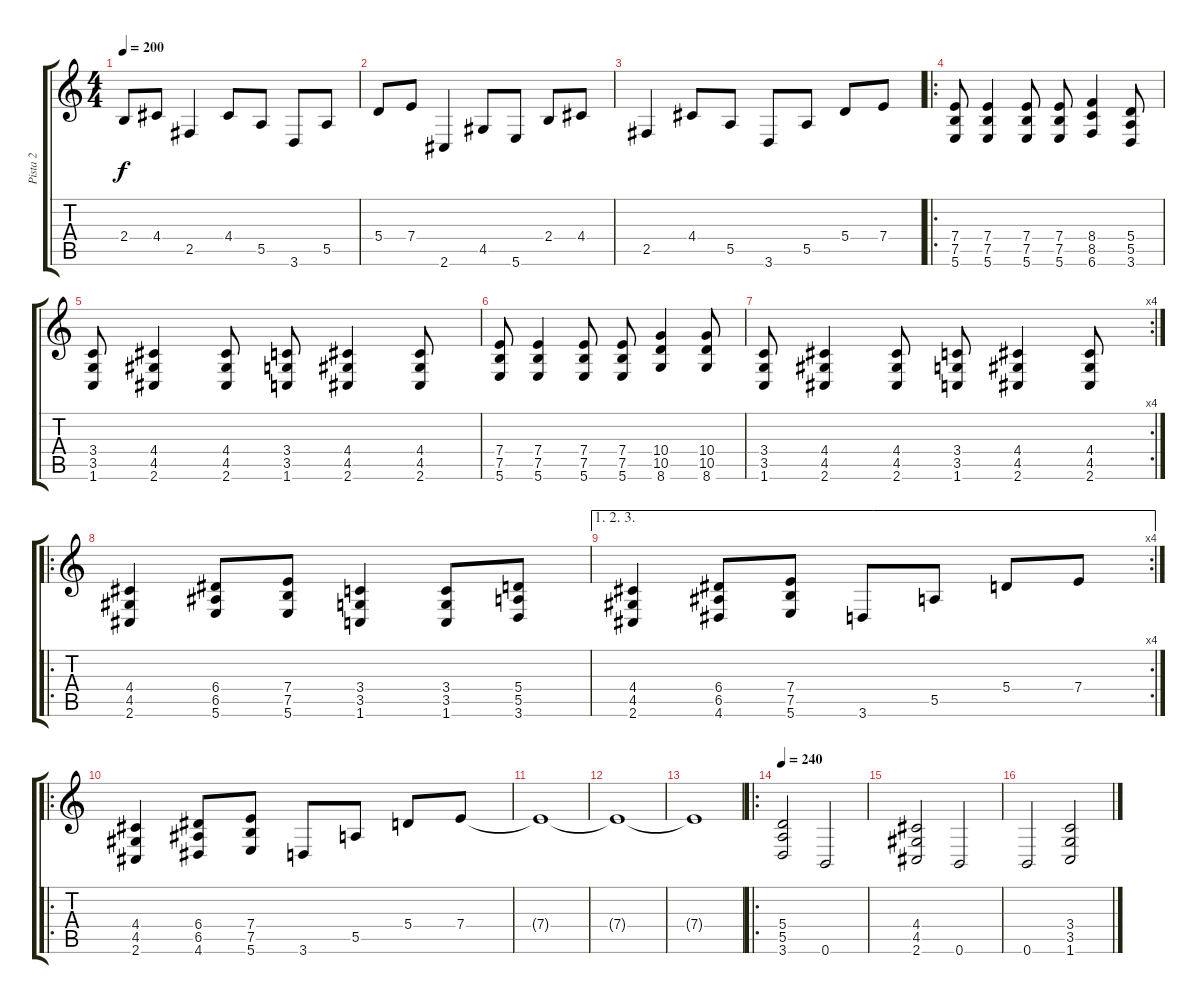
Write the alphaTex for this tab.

\track ("Pista 2" "Pista 2") {instrument distortionguitar}
\staff {score tabs}
\tuning (B3 Gb3 D3 A2 E2 B1) {hide}
\ts (4 4)
\tempo 200
\clef g2
\ks c
2.4.8{dy f} 4.4.8 2.5.4 4.4.8 5.5.8 3.6.8 5.5.8 |
5.4.8 7.4.8 2.6.4 4.5.8 5.6.8 2.4.8 4.4.8 |
2.5.4 4.4.8 5.5.8 3.6.8 5.5.8 5.4.8 7.4.8 |
\ro
(7.4 7.5 5.6).8 (7.4 7.5 5.6).4 (7.4 7.5 5.6).8 (7.4 7.5 5.6).8 (8.4 8.5 6.6).4 (5.4 5.5 3.6).8 |
(3.4 3.5 1.6).8 (4.4 4.5 2.6).4 (4.4 4.5 2.6).8 (3.4 3.5 1.6).8 (4.4 4.5 2.6).4 (4.4 4.5 2.6).8 |
(7.4 7.5 5.6).8 (7.4 7.5 5.6).4 (7.4 7.5 5.6).8 (7.4 7.5 5.6).8 (10.4 10.5 8.6).4 (10.4 10.5 8.6).8 |
\rc 4
(3.4 3.5 1.6).8 (4.4 4.5 2.6).4 (4.4 4.5 2.6).8 (3.4 3.5 1.6).8 (4.4 4.5 2.6).4 (4.4 4.5 2.6).8 |
\ro
(4.4 4.5 2.6).4 (6.4 6.5 5.6).8 (7.4 7.5 5.6).8 (3.4 3.5 1.6).4 (3.4 3.5 1.6).8 (5.4 5.5 3.6).8 |
\ae (1 2 3)
\rc 4
(4.4 4.5 2.6).4 (6.4 6.5 4.6).8 (7.4 7.5 5.6).8 3.6.8 5.5.8 5.4.8 7.4.8 |
\ro
(4.4 4.5 2.6).4 (6.4 6.5 4.6).8 (7.4 7.5 5.6).8 3.6.8 5.5.8 5.4.8 7.4.8 |
7.4{t}.1 |
7.4{t}.1 |
7.4{t}.1 |
\ro
\tempo 240
(5.4 5.5 3.6).2 0.6.2 |
(4.4 4.5 2.6).2 0.6.2 |
0.6.2 (3.4 3.5 1.6).2
